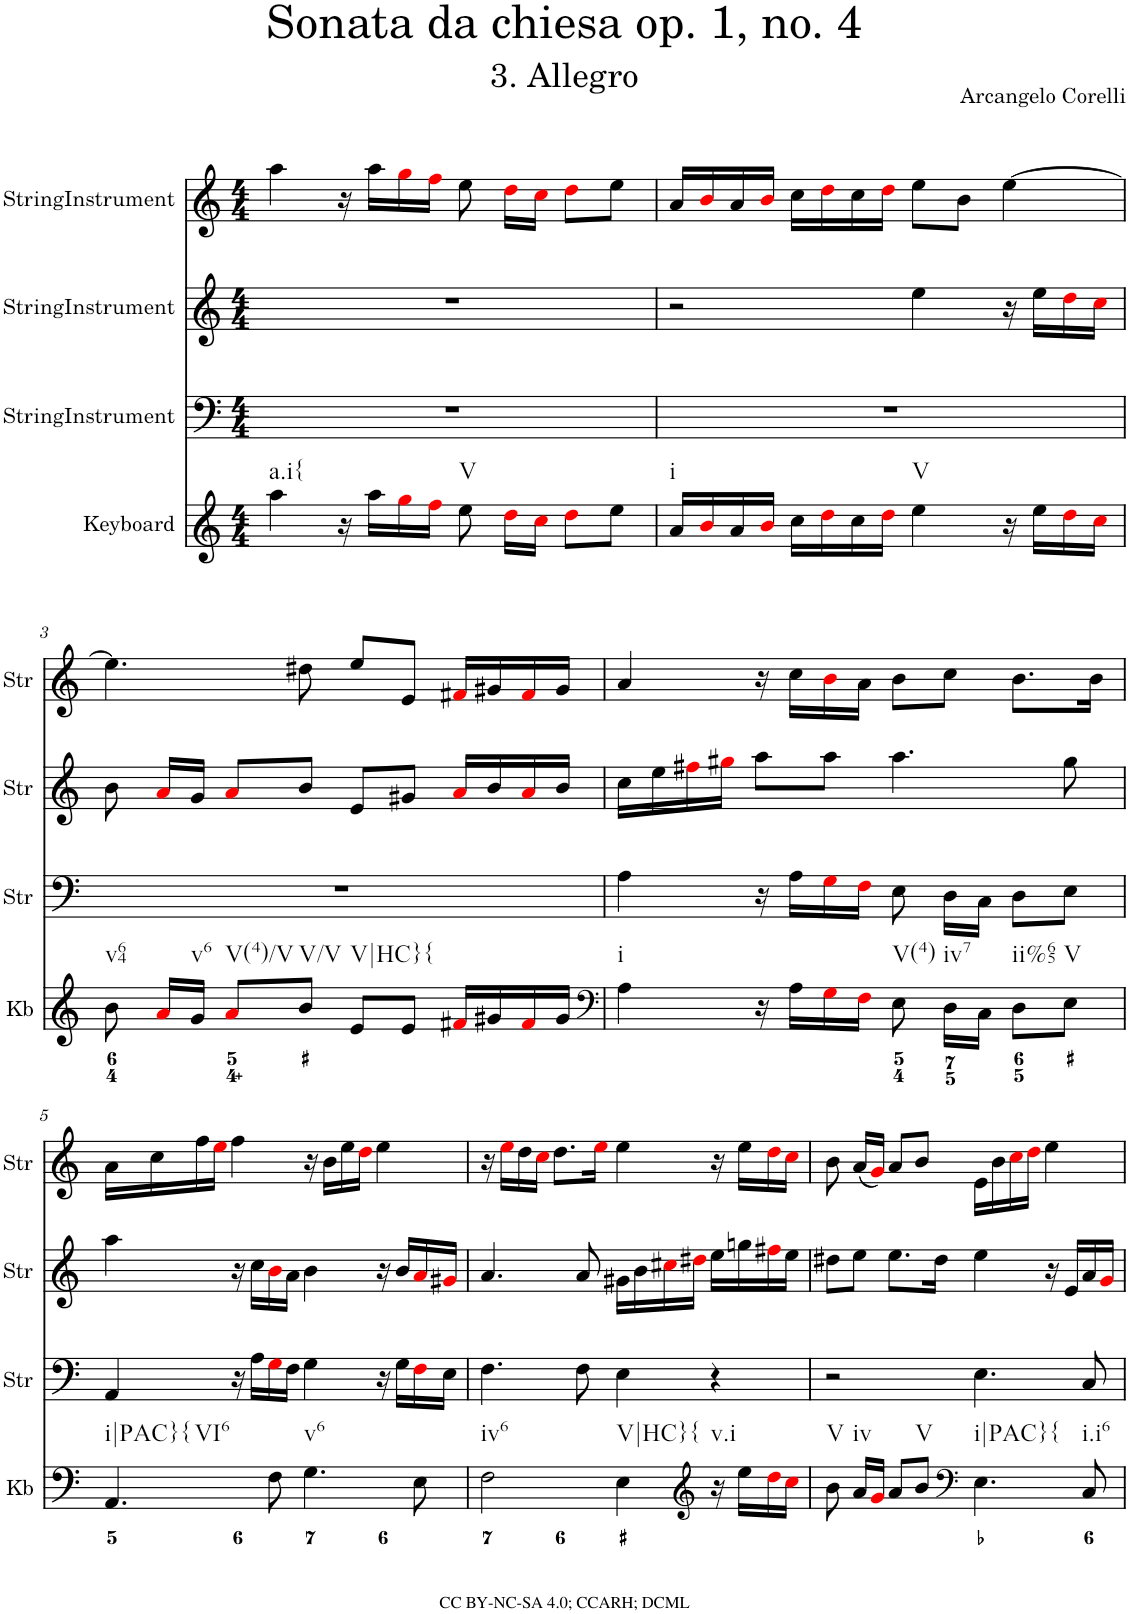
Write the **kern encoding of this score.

**kern	**kern	**kern	**kern
*part4	*part3	*part2	*part1
*staff4	*staff3	*staff2	*staff1
*I"Keyboard	*I"StringInstrument	*I"StringInstrument	*I"StringInstrument
*I'Kb	*I'Str	*I'Str	*I'Str
*clefG2	*clefF4	*clefG2	*clefG2
*k[]	*k[]	*k[]	*k[]
*M4/4	*M4/4	*M4/4	*M4/4
=1	=1	=1	=1
!LO:TX:b:t=a.i{	!	!	!
4aa\	1r	1r	4aa\
16r	.	.	16r
16aa\LL	.	.	16aa\LL
16ggi\	.	.	16ggi\
16ffi\JJ	.	.	16ffi\JJ
!LO:TX:b:t=V	!	!	!
8ee\	.	.	8ee\
16ddi\LL	.	.	16ddi\LL
16cci\JJ	.	.	16cci\JJ
8ddi\L	.	.	8ddi\L
8ee\J	.	.	8ee\J
=2	=2	=2	=2
!LO:TX:b:t=i	!	!	!
16a/LL	1r	2r	16a/LL
16bi/	.	.	16bi/
16a/	.	.	16a/
16bi/JJ	.	.	16bi/JJ
16cc\LL	.	.	16cc\LL
16ddi\	.	.	16ddi\
16cc\	.	.	16cc\
16ddi\JJ	.	.	16ddi\JJ
!LO:TX:b:t=V	!	!	!
4ee\	.	4ee\	8ee\L
.	.	.	8b\J
16r	.	16r	[4ee\
16ee\LL	.	16ee\LL	.
16ddi\	.	16ddi\	.
16cci\JJ	.	16cci\JJ	.
!!LO:LB:g=z
=3	=3	=3	=3
!LO:TX:b:t=v64	!	!	!
8b\	1r	8b\	4.ee\]
16ai/LL	.	16ai/LL	.
!LO:TX:b:t=v6	!	!	!
16g/JJ	.	16g/JJ	.
!LO:TX:b:t=V(4)/V	!	!	!
8ai/L	.	8ai/L	.
!LO:TX:b:t=V/V	!	!	!
8b/J	.	8b/J	8dd#X\
!LO:TX:b:t=V|HC}{	!	!	!
8e/L	.	8e/L	8ee/L
8e/J	.	8g#X/J	8e/J
16f#Xi/LL	.	16ai/LL	16f#Xi/LL
16g#X/	.	16b/	16g#X/
16f#i/	.	16ai/	16f#i/
16g#/JJ	.	16b/JJ	16g#/JJ
=4	=4	=4	=4
*clefF4	*	*	*
!LO:TX:b:t=i	!	!	!
4A\	4A\	16cc\LL	4a/
.	.	16ee\	.
.	.	16ff#Xi\	.
.	.	16gg#Xi\JJ	.
16r	16r	8aa\L	16r
16A\LL	16A\LL	.	16cc\LL
16Gi\	16Gi\	8aa\J	16bi\
16Fi\JJ	16Fi\JJ	.	16a\JJ
!LO:TX:b:t=V(4)	!	!	!
8E\	8E\	4.aa\	8b\L
!LO:TX:b:t=iv7	!	!	!
16D\LL	16D\LL	.	8cc\J
16C\JJ	16C\JJ	.	.
!LO:TX:b:t=ii%65	!	!	!
8D\L	8D\L	.	8.b\L
!LO:TX:b:t=V	!	!	!
8E\J	8E\J	8gg#\	.
.	.	.	16b\Jk
!!LO:LB:g=z
=5	=5	=5	=5
!LO:TX:b:t=i|PAC}{	!	!	!
!LO:TX:b:t=VI6	!	!	!
4.AA/	4AA/	4aa\	16a\LL
.	.	.	16cc\
.	.	.	16ff\
.	.	.	16eei\JJ
.	16r	16r	4ff\
.	16A\LL	16cc\LL	.
8F\	16Gi\	16bi\	.
.	16F\JJ	16a\JJ	.
!LO:TX:b:t=v6	!	!	!
4.G\	4G\	4b\	16r
.	.	.	16b\LL
.	.	.	16ee\
.	.	.	16ddi\JJ
.	16r	16r	4ee\
.	16G\LL	16b/LL	.
8E\	16Fi\	16ai/	.
.	16E\JJ	16g#Xi/JJ	.
=6	=6	=6	=6
!LO:TX:b:t=iv6	!	!	!
2F\	4.F\	4.a/	16r
.	.	.	16eei\LL
.	.	.	16dd\
.	.	.	16cci\JJ
.	.	.	8.dd\L
.	8F\	8a/	.
.	.	.	16eei\Jk
!LO:TX:b:t=V|HC}{	!	!	!
4E\	4E\	16g#X\LL	4ee\
.	.	16b\	.
.	.	16cc#Xi\	.
.	.	16dd#Xi\JJ	.
*clefG2	*	*	*
!LO:TX:b:t=v.i	!	!	!
16r	4r	16ee\LL	16r
16ee\LL	.	16ggn\	16ee\LL
16ddi\	.	16ff#Xi\	16ddi\
16cci\JJ	.	16ee\JJ	16cci\JJ
=7	=7	=7	=7
!LO:TX:b:t=V	!	!	!
8b\	2r	8dd#X\L	8b\
!LO:TX:b:t=iv	!	!	!
16a/LL	.	8ee\J	(16a/LL
16gi/JJ	.	.	16gi/JJ)
8a/L	.	8.ee\L	8a/L
!LO:TX:b:t=V	!	!	!
8b/J	.	.	8b/J
.	.	16dd#\Jk	.
*clefF4	*	*	*
!LO:TX:b:t=i|PAC}{	!	!	!
4.E\	4.E\	4ee\	16e\LL
.	.	.	16b\
.	.	.	16cci\
.	.	.	16ddi\JJ
.	.	16r	4ee\
.	.	16e/LL	.
!LO:TX:b:t=i.i6	!	!	!
8C/	8C/	16a/	.
.	.	16gi/JJ	.
=	=	=	=
*-	*-	*-	*-
